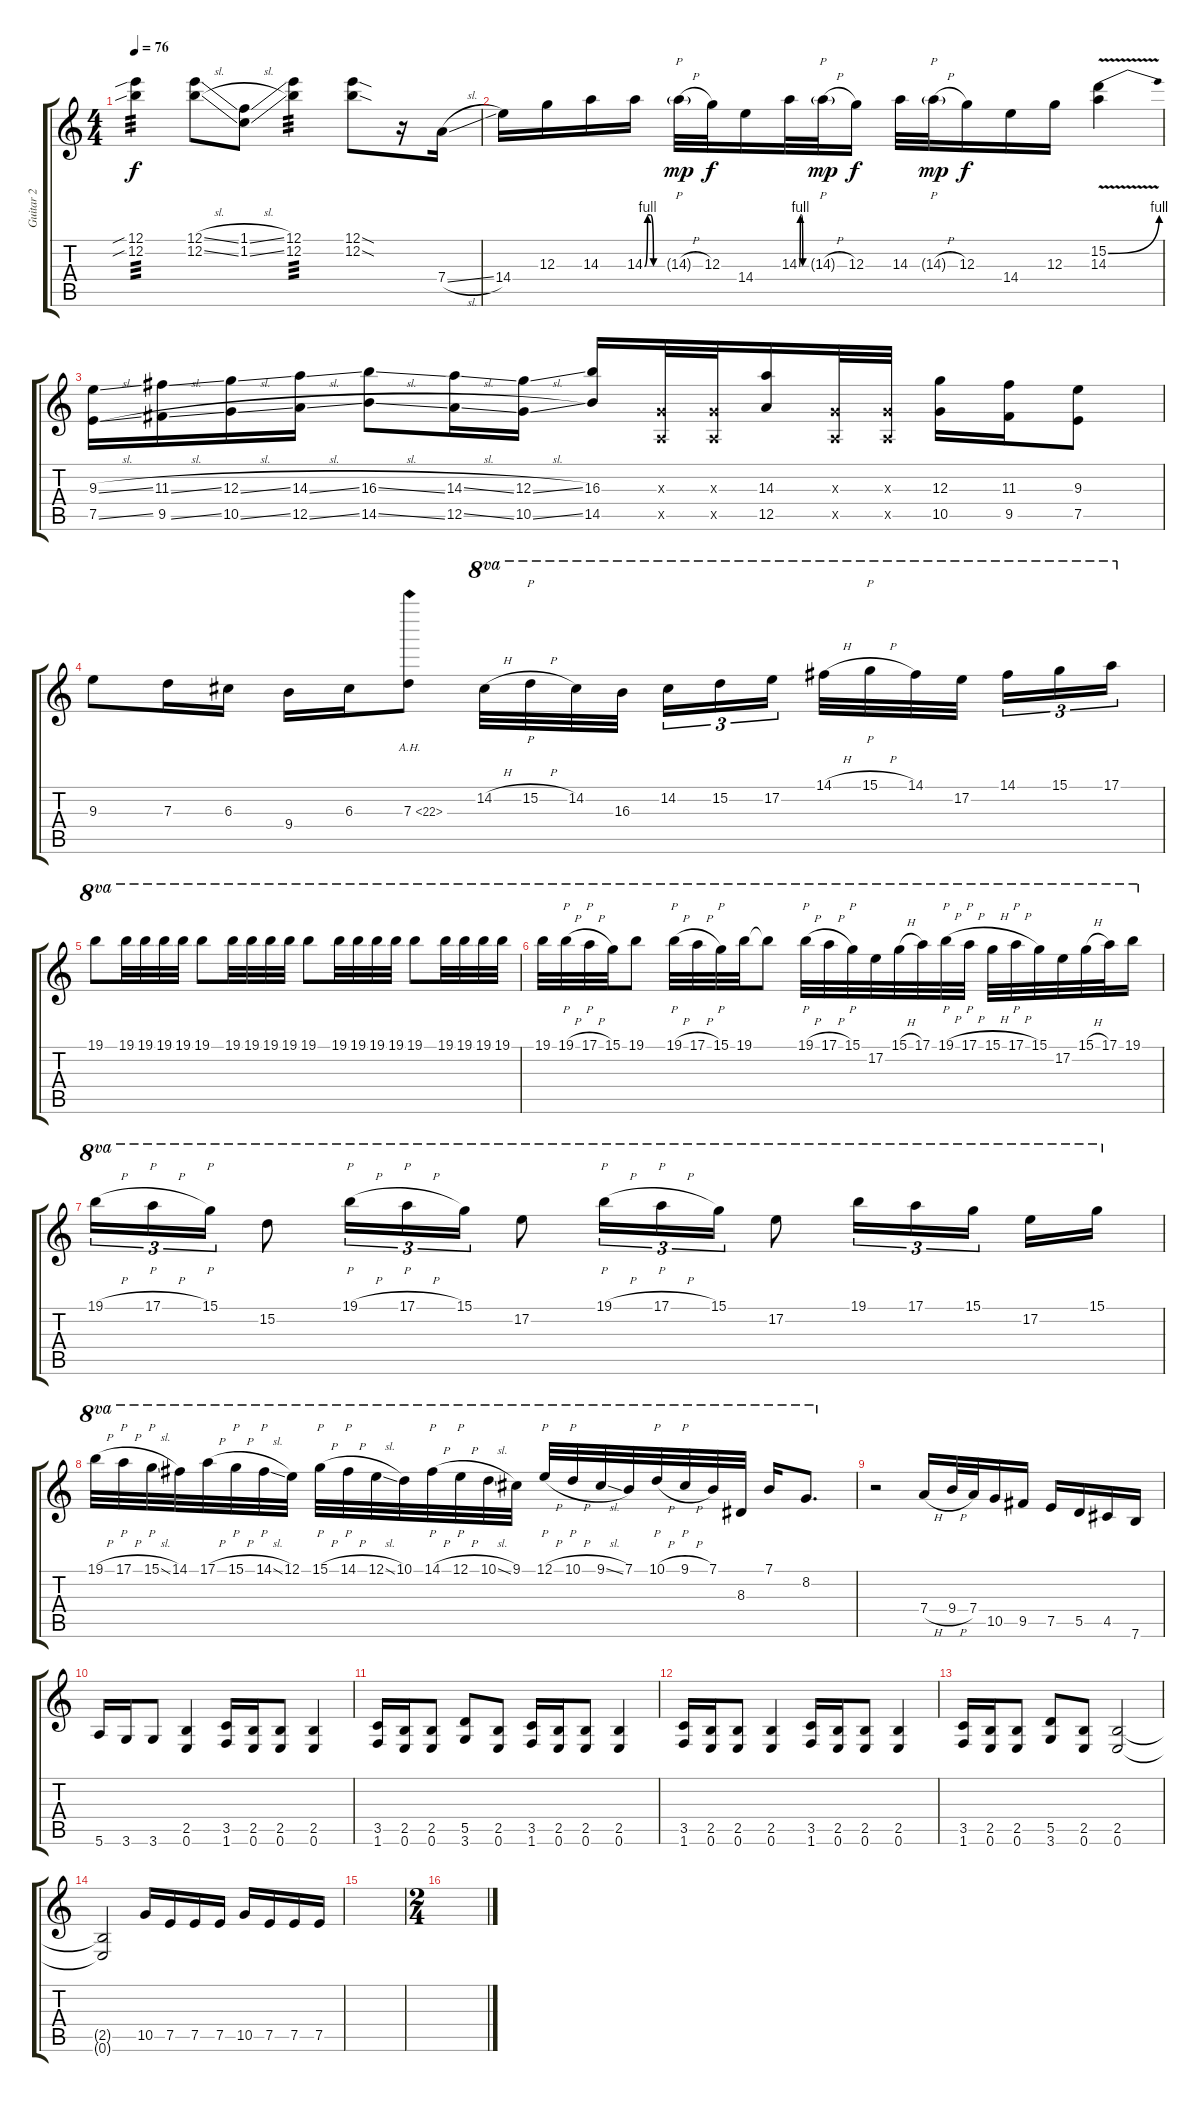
\track ("Guitar 2" "Guitar 2") {instrument distortionguitar}
\staff {score tabs}
\tuning (E4 B3 G3 D3 A2 E2) {hide}
\ts (4 4)
\tempo 76
\clef g2
\ks c
(12.1{sib} 12.2{sib}).4{tp 3 dy f} (12.1{sl} 12.2{sl}).8 (1.1{sl} 1.2{sl}).8 (12.1 12.2).4{tp 3} (12.1{sod} 12.2{sod}).8 r.16 7.4{sl}.16 |
14.4.16 12.3.16 14.3.16 14.3{be (custom 0 0 10 4 20 4 30 0 60 0)}.16 14.3{h g}.32{p dy mp} 12.3.32{dy f} 14.4.16 14.3{be (custom 0 0 10 4 20 4 30 0 60 0)}.32 14.3{h g}.32{p dy mp} 12.3.16{dy f} 14.3.32 14.3{h g}.32{p dy mp} 12.3.16{dy f} 14.4.16 12.3.16 (15.2{be (bend 0 0 60 4) v} 14.3).4 |
(9.3{sl} 7.5{sl}).16 (11.3{sl} 9.5{sl}).16 (12.3{sl} 10.5{sl}).16 (14.3{sl} 12.5{sl}).16 (16.3{sl} 14.5{sl}).8 (14.3{sl} 12.5{sl}).16 (12.3{sl} 10.5{sl}).16 (16.3 14.5).16 (0.3{x} 0.5{x}).32 (0.3{x} 0.5{x}).32 (14.3 12.5).16 (0.3{x} 0.5{x}).32 (0.3{x} 0.5{x}).32 (12.3 10.5).16 (11.3 9.5).16 (9.3 7.5).8 |
9.3.8 7.3.16 6.3.16 9.4.16 6.3.16 7.3{ah 15}.8 14.2{h}.32{ot 8va} 15.2{h}.32{p ot 8va} 14.2.32{ot 8va} 16.3.32{ot 8va beam splitsecondary} 14.2.16{tu (3 2) ot 8va} 15.2.16{tu (3 2) ot 8va} 17.2.16{tu (3 2) ot 8va} 14.1{h}.32{ot 8va} 15.1{h}.32{p ot 8va} 14.1.32{ot 8va} 17.2.32{ot 8va beam splitsecondary} 14.1.16{tu (3 2) ot 8va} 15.1.16{tu (3 2) ot 8va} 17.1.16{tu (3 2) ot 8va} |
19.1.8{ot 8va} 19.1.32{ot 8va} 19.1.32{ot 8va} 19.1.32{ot 8va} 19.1.32{ot 8va} 19.1.8{ot 8va} 19.1.32{ot 8va} 19.1.32{ot 8va} 19.1.32{ot 8va} 19.1.32{ot 8va} 19.1.8{ot 8va} 19.1.32{ot 8va} 19.1.32{ot 8va} 19.1.32{ot 8va} 19.1.32{ot 8va} 19.1.8{ot 8va} 19.1.32{ot 8va} 19.1.32{ot 8va} 19.1.32{ot 8va} 19.1.32{ot 8va} |
19.1.32{ot 8va} 19.1{h}.32{p ot 8va} 17.1{h}.32{p ot 8va} 15.1.32{ot 8va} 19.1.8{ot 8va} 19.1{h}.32{p ot 8va} 17.1{h}.32{ot 8va} 15.1.32{p ot 8va} 19.1.32{ot 8va} 19.1{t}.8{ot 8va} 19.1{h}.32{p ot 8va} 17.1{h}.32{ot 8va} 15.1.32{p ot 8va} 17.2.32{ot 8va} 15.1{h}.32{ot 8va} 17.1.32{ot 8va} 19.1{h}.32{p ot 8va} 17.1{h}.32{p ot 8va} 15.1{h}.32{ot 8va} 17.1{h}.32{p ot 8va} 15.1.32{ot 8va} 17.2.32{ot 8va} 15.1{h}.32{ot 8va} 17.1.32{ot 8va} 19.1.16{ot 8va} |
19.1{h}.16{tu (3 2) ot 8va} 17.1{h}.16{p tu (3 2) ot 8va} 15.1.16{p tu (3 2) ot 8va} 15.2.8{ot 8va} 19.1{h}.16{p tu (3 2) ot 8va} 17.1{h}.16{p tu (3 2) ot 8va} 15.1.16{tu (3 2) ot 8va} 17.2.8{ot 8va} 19.1{h}.16{p tu (3 2) ot 8va} 17.1{h}.16{p tu (3 2) ot 8va} 15.1.16{tu (3 2) ot 8va} 17.2.8{ot 8va} 19.1.16{tu (3 2) ot 8va} 17.1.16{tu (3 2) ot 8va} 15.1.16{tu (3 2) ot 8va beam splitsecondary} 17.2.16{ot 8va} 15.1.16{ot 8va} |
19.1{h}.32{ot 8va} 17.1{h}.32{p ot 8va} 15.1{sl}.32{p ot 8va} 14.1.32{ot 8va} 17.1{h}.32{ot 8va} 15.1{h}.32{p ot 8va} 14.1{sl}.32{p ot 8va} 12.1.32{ot 8va} 15.1{h}.32{p ot 8va} 14.1{h}.32{p ot 8va} 12.1{sl}.32{ot 8va} 10.1.32{ot 8va} 14.1{h}.32{p ot 8va} 12.1{h}.32{p ot 8va} 10.1{sl}.32{ot 8va} 9.1.32{ot 8va} 12.1{h}.32{p ot 8va} 10.1{h}.32{p ot 8va} 9.1{sl}.32{ot 8va} 7.1.32{ot 8va} 10.1{h}.32{p ot 8va} 9.1{h}.32{p ot 8va} 7.1.32{ot 8va} 8.3.32{ot 8va} 7.1.16{ot 8va} 8.2.8{d ot 8va} |
r.2 7.4{h}.16 9.4{h}.32 7.4.32 10.5.16 9.5.16 7.5.16 5.5.16 4.5.16 7.6.16 |
5.6.16 3.6.16 3.6.8 (2.5 0.6).4 (3.5 1.6).16 (2.5 0.6).16 (2.5 0.6).8 (2.5 0.6).4 |
(3.5 1.6).16 (2.5 0.6).16 (2.5 0.6).8 (5.5 3.6).8 (2.5 0.6).8 (3.5 1.6).16 (2.5 0.6).16 (2.5 0.6).8 (2.5 0.6).4 |
(3.5 1.6).16 (2.5 0.6).16 (2.5 0.6).8 (2.5 0.6).4 (3.5 1.6).16 (2.5 0.6).16 (2.5 0.6).8 (2.5 0.6).4 |
(3.5 1.6).16 (2.5 0.6).16 (2.5 0.6).8 (5.5 3.6).8 (2.5 0.6).8 (2.5 0.6).2 |
(2.5{t} 0.6{t}).2 10.5.16 7.5.16 7.5.16 7.5.16 10.5.16 7.5.16 7.5.16 7.5.16 |
|
\ts (2 4)
